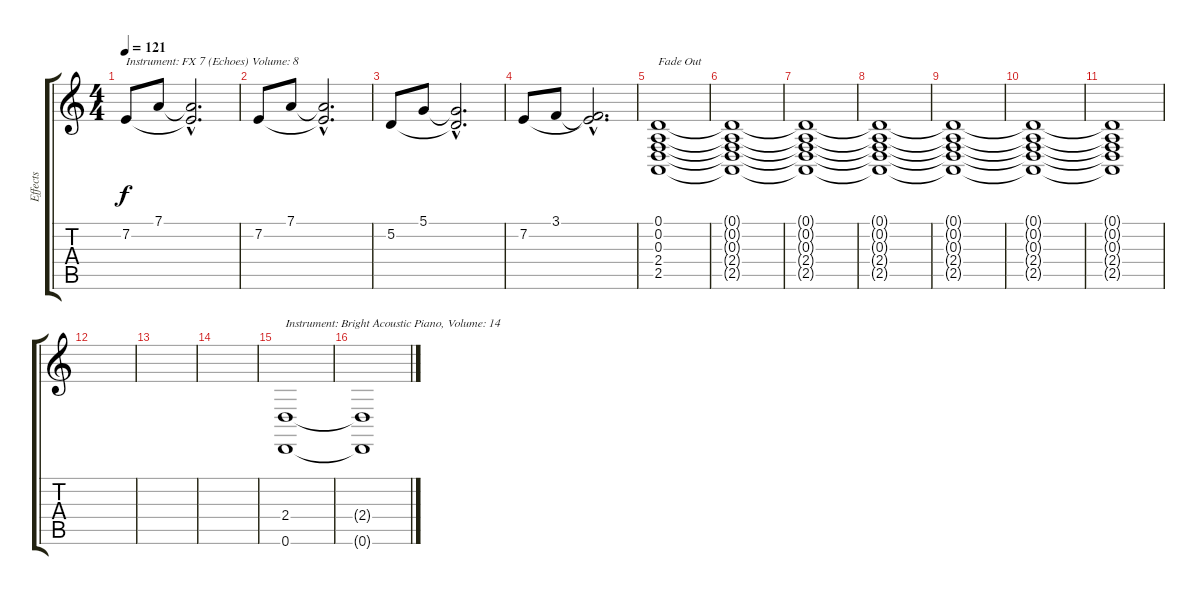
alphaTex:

\track ("Effects" "Effects") {instrument drawbarorgan}
\staff {score tabs}
\tuning (D4 A3 F3 C3 G2 D2) {hide}
\ts (4 4)
\tempo 121
\clef g2
\ks c
7.2.8{txt "Instrument: FX 7 (Echoes) Volume: 8" dy f volume 8 instrument fx7echoes} 7.1.8 (7.1{hac t} 7.2{hac t}).2{d} |
7.2.8 7.1.8 (7.1{hac t} 7.2{hac t}).2{d} |
5.2.8 5.1.8 (5.1{hac t} 5.2{hac t}).2{d} |
7.2.8 3.1.8 (3.1{hac t} 7.2{hac t}).2{d} |
(0.1 0.2 0.3 2.4 2.5).1{txt "Fade Out" volume 5} |
(0.1{t} 0.2{t} 0.3{t} 2.4{t} 2.5{t}).1 |
(0.1{t} 0.2{t} 0.3{t} 2.4{t} 2.5{t}).1 |
(0.1{t} 0.2{t} 0.3{t} 2.4{t} 2.5{t}).1 |
(0.1{t} 0.2{t} 0.3{t} 2.4{t} 2.5{t}).1 |
(0.1{t} 0.2{t} 0.3{t} 2.4{t} 2.5{t}).1{volume 0} |
(0.1{t} 0.2{t} 0.3{t} 2.4{t} 2.5{t}).1 |
|
|
|
(2.4 0.6).1{txt "Instrument: Bright Acoustic Piano, Volume: 14" volume 14 instrument brightacousticpiano} |
(2.4{t} 0.6{t}).1
